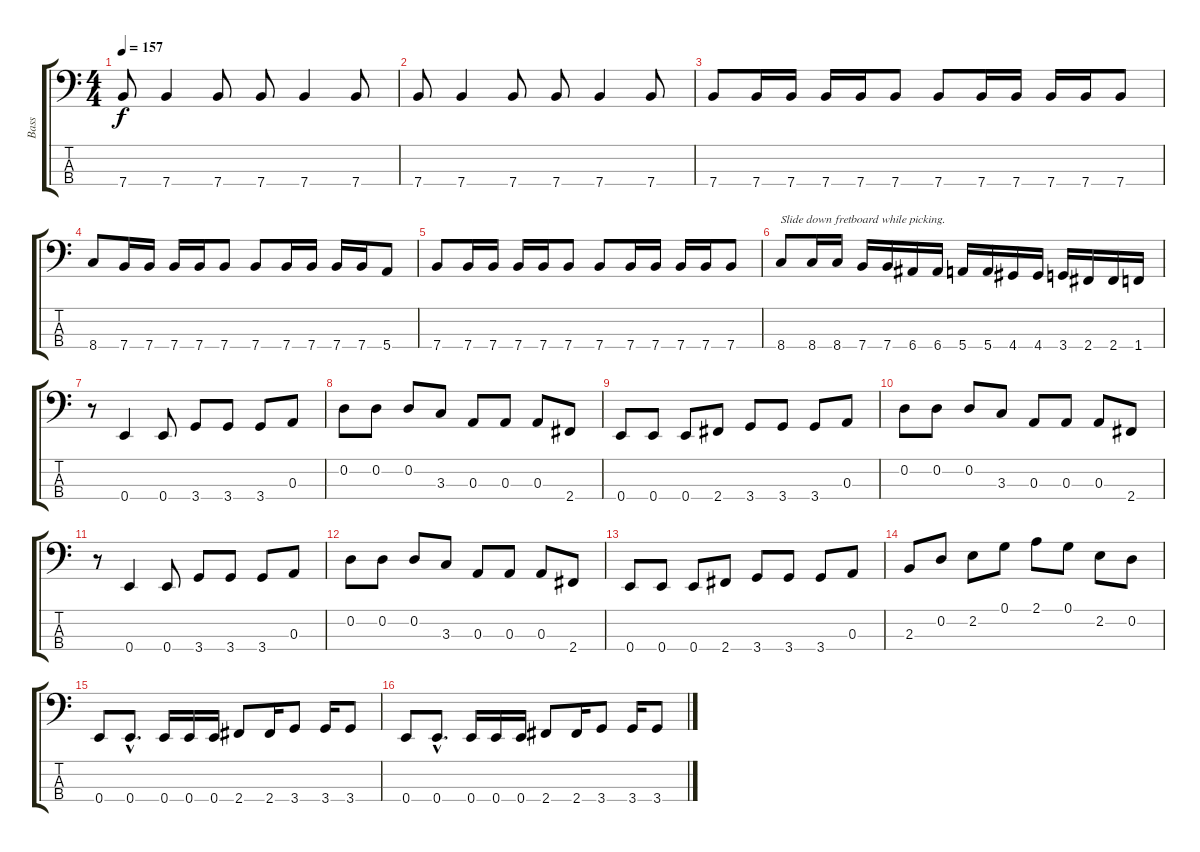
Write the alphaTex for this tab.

\track ("Bass" "Bass") {instrument electricbasspick}
\staff {score tabs}
\tuning (G2 D2 A1 E1) {hide}
\ts (4 4)
\tempo 157
\clef f4
\ks c
7.4.8{dy f volume 9 instrument electricbasspick} 7.4.4 7.4.8 7.4.8 7.4.4 7.4.8 |
7.4.8 7.4.4 7.4.8 7.4.8 7.4.4 7.4.8 |
7.4.8{volume 14} 7.4.16 7.4.16 7.4.16 7.4.16 7.4.8 7.4.8 7.4.16 7.4.16 7.4.16 7.4.16 7.4.8 |
8.4.8 7.4.16 7.4.16 7.4.16 7.4.16 7.4.8 7.4.8 7.4.16 7.4.16 7.4.16 7.4.16 5.4.8 |
7.4.8 7.4.16 7.4.16 7.4.16 7.4.16 7.4.8 7.4.8 7.4.16 7.4.16 7.4.16 7.4.16 7.4.8 |
8.4.8{txt "Slide down fretboard while picking."} 8.4.16 8.4.16 7.4.16 7.4.16 6.4.16 6.4.16 5.4.16 5.4.16 4.4.16 4.4.16 3.4.16 2.4.16 2.4.16 1.4.16 |
r.8 0.4.4 0.4.8 3.4.8 3.4.8 3.4.8 0.3.8 |
0.2.8 0.2.8 0.2.8 3.3.8 0.3.8 0.3.8 0.3.8 2.4.8 |
0.4.8 0.4.8 0.4.8 2.4.8 3.4.8 3.4.8 3.4.8 0.3.8 |
0.2.8 0.2.8 0.2.8 3.3.8 0.3.8 0.3.8 0.3.8 2.4.8 |
r.8 0.4.4 0.4.8 3.4.8 3.4.8 3.4.8 0.3.8 |
0.2.8 0.2.8 0.2.8 3.3.8 0.3.8 0.3.8 0.3.8 2.4.8 |
0.4.8 0.4.8 0.4.8 2.4.8 3.4.8 3.4.8 3.4.8 0.3.8 |
2.3.8 0.2.8 2.2.8 0.1.8 2.1.8 0.1.8 2.2.8 0.2.8 |
0.4.8 0.4{hac}.8{d} 0.4.16 0.4.16 0.4.16 2.4.8 2.4.16 3.4.8 3.4.16 3.4.8 |
0.4.8 0.4{hac}.8{d} 0.4.16 0.4.16 0.4.16 2.4.8 2.4.16 3.4.8 3.4.16 3.4.8
